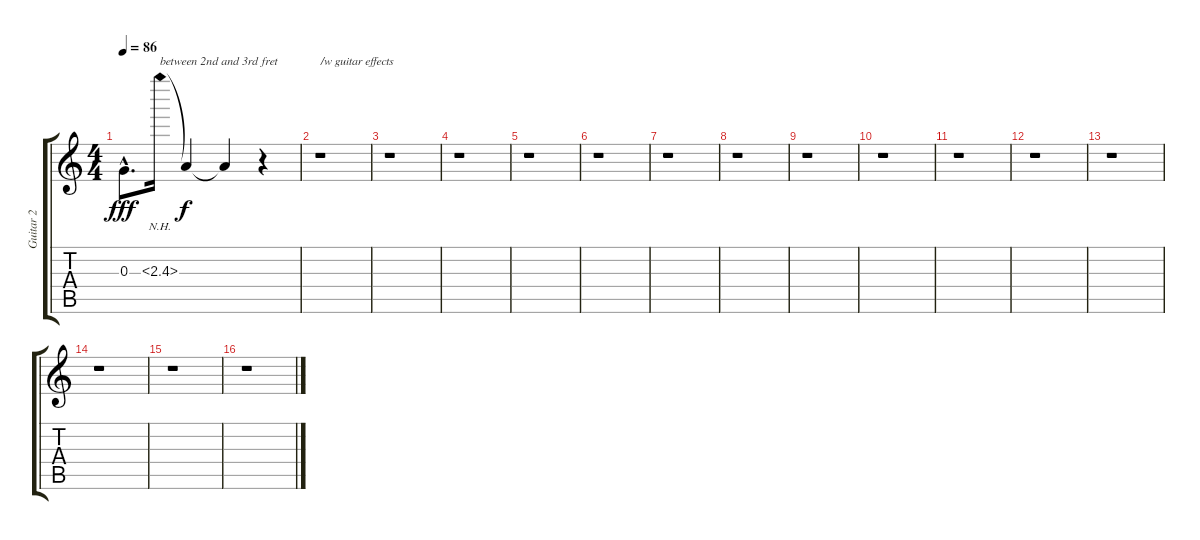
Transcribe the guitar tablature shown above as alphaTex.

\track ("Guitar 2" "Guitar 2") {instrument distortionguitar}
\staff {score tabs}
\tuning (E4 B3 G3 D3 A2 E2) {hide}
\ts (4 4)
\tempo 86
\clef g2
\ks c
0.3{hac}.8{d dy fff} 2.3{nh}.16{txt "between 2nd and 3rd fret"} 2.3{t}.4{dy f} 2.3{t}.4 r.4 |
r.1{txt "/w guitar effects"} |
r.1 |
r.1 |
r.1 |
r.1 |
r.1 |
r.1 |
r.1 |
r.1 |
r.1 |
r.1 |
r.1 |
r.1 |
r.1 |
r.1
